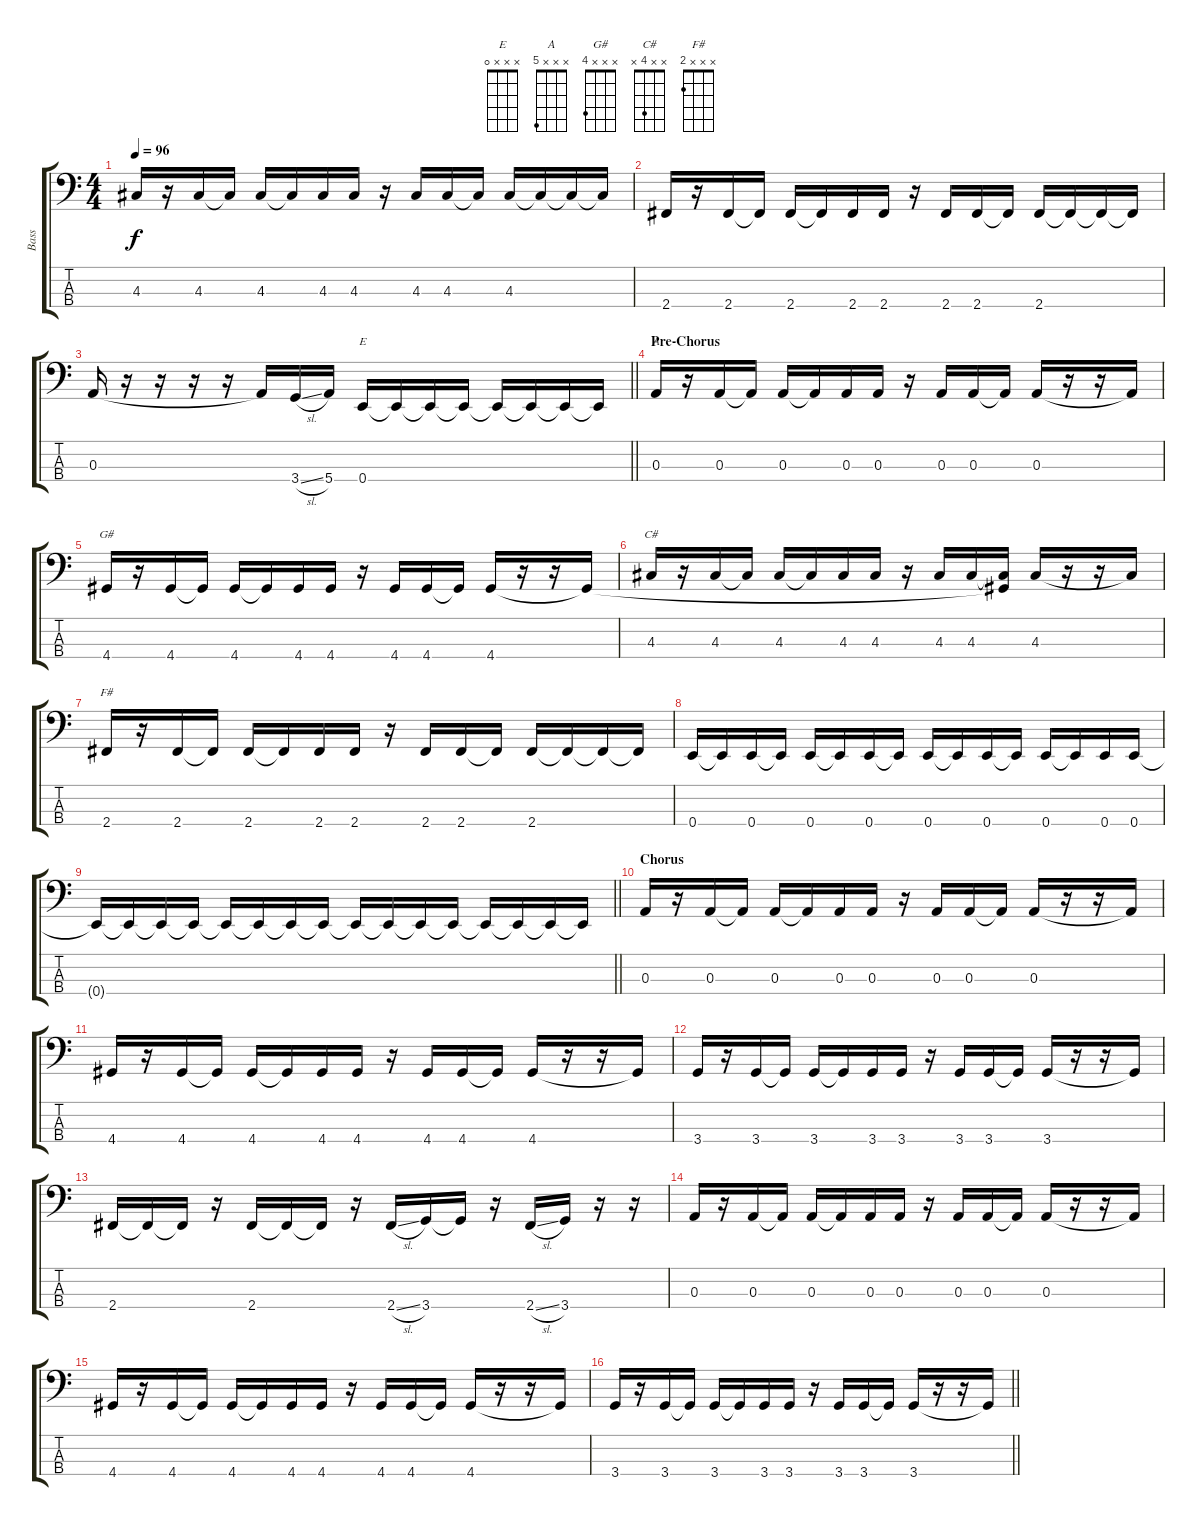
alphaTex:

\track ("Bass" "Bass") {instrument electricbassfinger}
\staff {score tabs}
\tuning (G2 D2 A1 E1) {hide}
\chord ("E" x x x 0)
\chord ("A" x x x 5)
\chord ("G#" x x x 4)
\chord ("C#" x x 4 x)
\chord ("F#" x x x 2)
\ts (4 4)
\tempo 96
\clef f4
\ks c
4.3.16{dy f} r.16 4.3.16 4.3{t}.16 4.3.16 4.3{t}.16 4.3.16 4.3.16 r.16 4.3.16 4.3.16 4.3{t}.16 4.3.16 4.3{t}.16 4.3{t}.16 4.3{t}.16 |
2.4.16 r.16 2.4.16 2.4{t}.16 2.4.16 2.4{t}.16 2.4.16 2.4.16 r.16 2.4.16 2.4.16 2.4{t}.16 2.4.16 2.4{t}.16 2.4{t}.16 2.4{t}.16 |
\barLineRight lightlight
0.3.16 r.16 r.16 r.16 r.16 0.3{t}.16 3.4{sl}.16 5.4.16 0.4.16{ch "E"} 0.4{t}.16 0.4{t}.16 0.4{t}.16 0.4{t}.16 0.4{t}.16 0.4{t}.16 0.4{t}.16 |
\section ("" "Pre-Chorus")
0.3.16{ch "A"} r.16 0.3.16 0.3{t}.16 0.3.16 0.3{t}.16 0.3.16 0.3.16 r.16 0.3.16 0.3.16 0.3{t}.16 0.3.16 r.16 r.16 0.3{t}.16 |
4.4.16{ch "G#"} r.16 4.4.16 4.4{t}.16 4.4.16 4.4{t}.16 4.4.16 4.4.16 r.16 4.4.16 4.4.16 4.4{t}.16 4.4.16 r.16 r.16 4.4{t}.16 |
4.3.16{ch "C#"} r.16 4.3.16 4.3{t}.16 4.3.16 4.3{t}.16 4.3.16 4.3.16 r.16 4.3.16 4.3.16 (4.3{t} 4.4{t}).16 4.3.16 r.16 r.16 4.3{t}.16 |
2.4.16{ch "F#"} r.16 2.4.16 2.4{t}.16 2.4.16 2.4{t}.16 2.4.16 2.4.16 r.16 2.4.16 2.4.16 2.4{t}.16 2.4.16 2.4{t}.16 2.4{t}.16 2.4{t}.16 |
0.4.16 0.4{t}.16 0.4.16 0.4{t}.16 0.4.16 0.4{t}.16 0.4.16 0.4{t}.16 0.4.16 0.4{t}.16 0.4.16 0.4{t}.16 0.4.16 0.4{t}.16 0.4.16 0.4.16 |
\barLineRight lightlight
0.4{t}.16 0.4{t}.16 0.4{t}.16 0.4{t}.16 0.4{t}.16 0.4{t}.16 0.4{t}.16 0.4{t}.16 0.4{t}.16 0.4{t}.16 0.4{t}.16 0.4{t}.16 0.4{t}.16 0.4{t}.16 0.4{t}.16 0.4{t}.16 |
\section ("" "Chorus")
0.3.16 r.16 0.3.16 0.3{t}.16 0.3.16 0.3{t}.16 0.3.16 0.3.16 r.16 0.3.16 0.3.16 0.3{t}.16 0.3.16 r.16 r.16 0.3{t}.16 |
4.4.16 r.16 4.4.16 4.4{t}.16 4.4.16 4.4{t}.16 4.4.16 4.4.16 r.16 4.4.16 4.4.16 4.4{t}.16 4.4.16 r.16 r.16 4.4{t}.16 |
3.4.16 r.16 3.4.16 3.4{t}.16 3.4.16 3.4{t}.16 3.4.16 3.4.16 r.16 3.4.16 3.4.16 3.4{t}.16 3.4.16 r.16 r.16 3.4{t}.16 |
2.4.16 2.4{t}.16 2.4{t}.16 r.16 2.4.16 2.4{t}.16 2.4{t}.16 r.16 2.4{sl}.16 3.4.16 3.4{t}.16 r.16 2.4{sl}.16 3.4.16 r.16 r.16 |
0.3.16 r.16 0.3.16 0.3{t}.16 0.3.16 0.3{t}.16 0.3.16 0.3.16 r.16 0.3.16 0.3.16 0.3{t}.16 0.3.16 r.16 r.16 0.3{t}.16 |
4.4.16 r.16 4.4.16 4.4{t}.16 4.4.16 4.4{t}.16 4.4.16 4.4.16 r.16 4.4.16 4.4.16 4.4{t}.16 4.4.16 r.16 r.16 4.4{t}.16 |
\barLineRight lightlight
3.4.16 r.16 3.4.16 3.4{t}.16 3.4.16 3.4{t}.16 3.4.16 3.4.16 r.16 3.4.16 3.4.16 3.4{t}.16 3.4.16 r.16 r.16 3.4{t}.16
